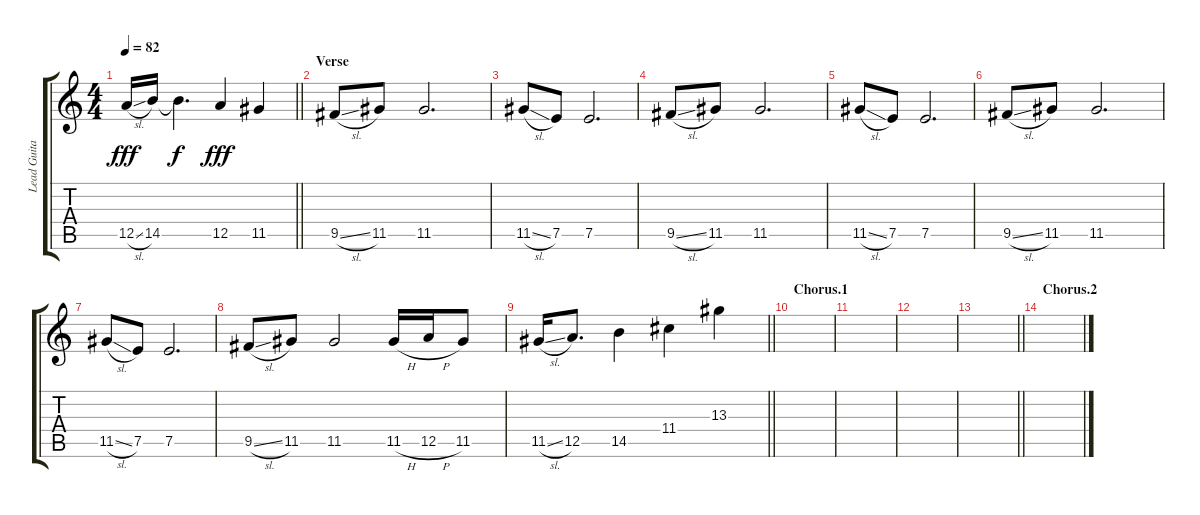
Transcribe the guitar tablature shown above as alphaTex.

\track ("Lead Guitar #1" "Lead Guita") {instrument electricguitarjazz}
\staff {score tabs}
\tuning (E4 B3 G3 D3 A2 E2) {hide}
\ts (4 4)
\tempo 82
\clef g2
\barLineRight lightlight
\ks c
12.5{sl}.16{dy fff} 14.5.16 14.5{t}.4{d dy f} 12.5.4{dy fff} 11.5.4 |
\section ("" "Verse")
9.5{sl}.8 11.5.8 11.5.2{d} |
11.5{sl}.8 7.5.8 7.5.2{d} |
9.5{sl}.8 11.5.8 11.5.2{d} |
11.5{sl}.8 7.5.8 7.5.2{d} |
9.5{sl}.8 11.5.8 11.5.2{d} |
11.5{sl}.8 7.5.8 7.5.2{d} |
9.5{sl}.8 11.5.8 11.5.2 11.5{h}.16 12.5{h}.16 11.5.8 |
\barLineRight lightlight
11.5{sl}.16 12.5.8{d} 14.5.4 11.4.4 13.3.4 |
\section ("" "Chorus.1")
|
|
|
\barLineRight lightlight
|
\section ("" "Chorus.2")
